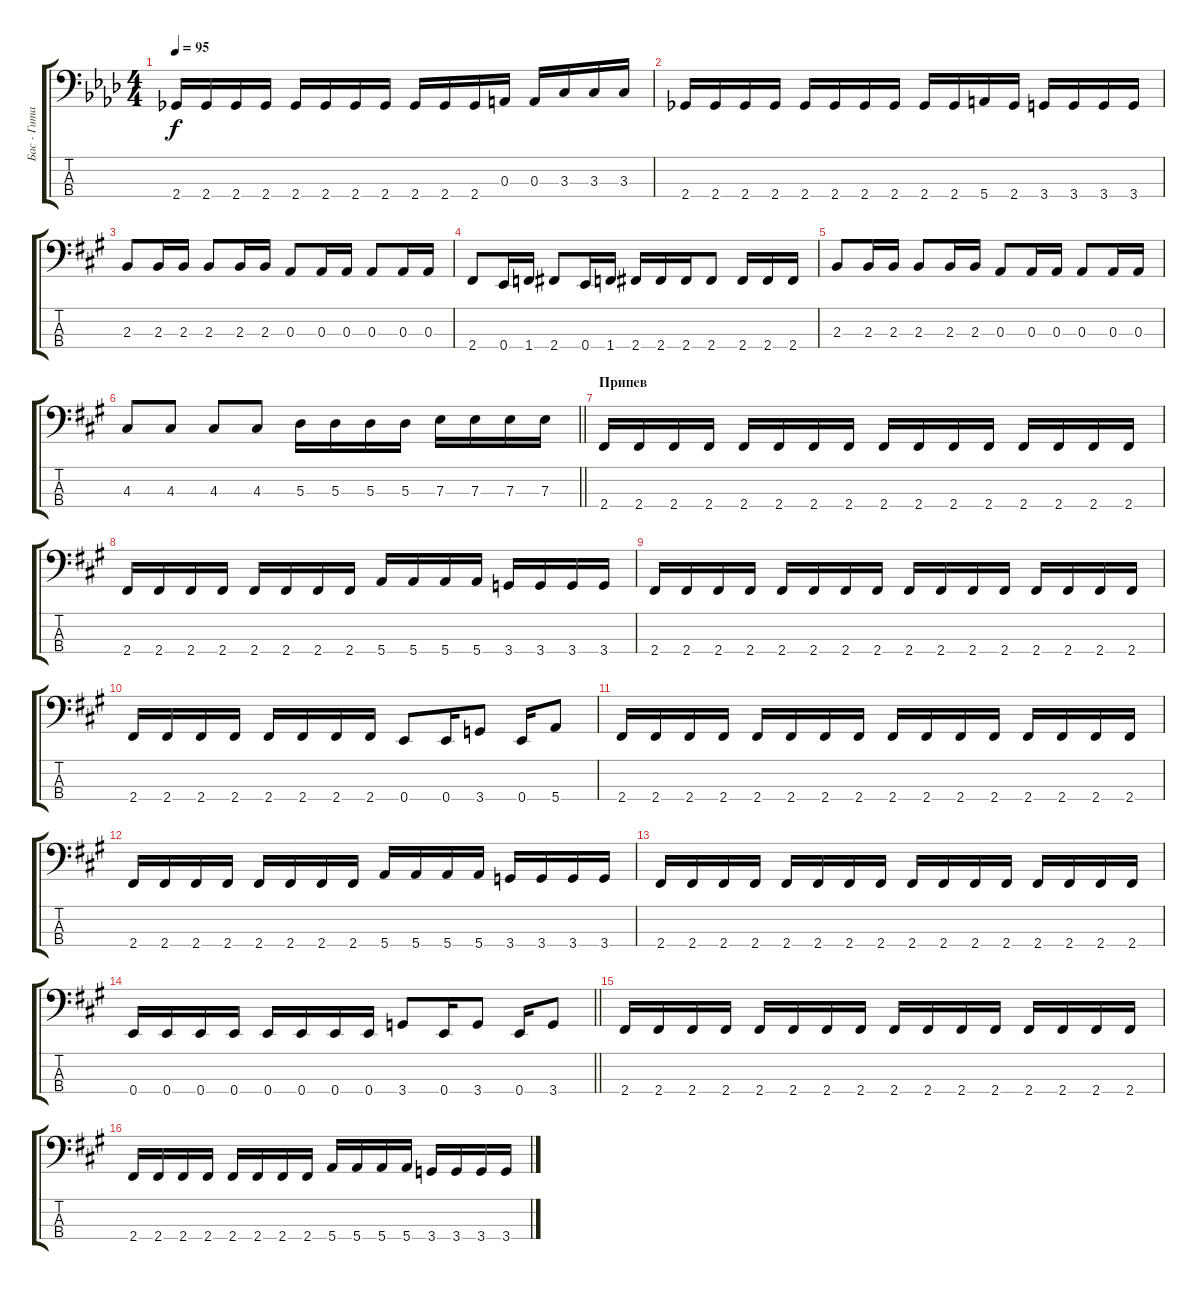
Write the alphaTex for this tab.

\track ("Бас - Гитара" "Бас - Гита") {instrument electricbasspick}
\staff {score tabs}
\tuning (G2 D2 A1 E1) {hide}
\ts (4 4)
\tempo 95
\clef f4
\ks ab
2.4.16{dy f} 2.4.16 2.4.16 2.4.16 2.4.16 2.4.16 2.4.16 2.4.16 2.4.16 2.4.16 2.4.16 0.3.16 0.3.16 3.3.16 3.3.16 3.3.16 |
2.4.16 2.4.16 2.4.16 2.4.16 2.4.16 2.4.16 2.4.16 2.4.16 2.4.16 2.4.16 5.4.16 2.4.16 3.4.16 3.4.16 3.4.16 3.4.16 |
\ks a
2.3.8 2.3.16 2.3.16 2.3.8 2.3.16 2.3.16 0.3.8 0.3.16 0.3.16 0.3.8 0.3.16 0.3.16 |
2.4.8 0.4.16 1.4.16 2.4.8 0.4.16 1.4.16 2.4.16 2.4.16 2.4.16 2.4.8 2.4.16 2.4.16 2.4.16 |
2.3.8 2.3.16 2.3.16 2.3.8 2.3.16 2.3.16 0.3.8 0.3.16 0.3.16 0.3.8 0.3.16 0.3.16 |
\barLineRight lightlight
4.3.8 4.3.8 4.3.8 4.3.8 5.3.16 5.3.16 5.3.16 5.3.16 7.3.16 7.3.16 7.3.16 7.3.16 |
\section ("" "Припев")
2.4.16 2.4.16 2.4.16 2.4.16 2.4.16 2.4.16 2.4.16 2.4.16 2.4.16 2.4.16 2.4.16 2.4.16 2.4.16 2.4.16 2.4.16 2.4.16 |
2.4.16 2.4.16 2.4.16 2.4.16 2.4.16 2.4.16 2.4.16 2.4.16 5.4.16 5.4.16 5.4.16 5.4.16 3.4.16 3.4.16 3.4.16 3.4.16 |
2.4.16 2.4.16 2.4.16 2.4.16 2.4.16 2.4.16 2.4.16 2.4.16 2.4.16 2.4.16 2.4.16 2.4.16 2.4.16 2.4.16 2.4.16 2.4.16 |
2.4.16 2.4.16 2.4.16 2.4.16 2.4.16 2.4.16 2.4.16 2.4.16 0.4.8 0.4.16 3.4.8 0.4.16 5.4.8 |
2.4.16 2.4.16 2.4.16 2.4.16 2.4.16 2.4.16 2.4.16 2.4.16 2.4.16 2.4.16 2.4.16 2.4.16 2.4.16 2.4.16 2.4.16 2.4.16 |
2.4.16 2.4.16 2.4.16 2.4.16 2.4.16 2.4.16 2.4.16 2.4.16 5.4.16 5.4.16 5.4.16 5.4.16 3.4.16 3.4.16 3.4.16 3.4.16 |
2.4.16 2.4.16 2.4.16 2.4.16 2.4.16 2.4.16 2.4.16 2.4.16 2.4.16 2.4.16 2.4.16 2.4.16 2.4.16 2.4.16 2.4.16 2.4.16 |
\barLineRight lightlight
0.4.16 0.4.16 0.4.16 0.4.16 0.4.16 0.4.16 0.4.16 0.4.16 3.4.8 0.4.16 3.4.8 0.4.16 3.4.8 |
2.4.16 2.4.16 2.4.16 2.4.16 2.4.16 2.4.16 2.4.16 2.4.16 2.4.16 2.4.16 2.4.16 2.4.16 2.4.16 2.4.16 2.4.16 2.4.16 |
2.4.16 2.4.16 2.4.16 2.4.16 2.4.16 2.4.16 2.4.16 2.4.16 5.4.16 5.4.16 5.4.16 5.4.16 3.4.16 3.4.16 3.4.16 3.4.16
